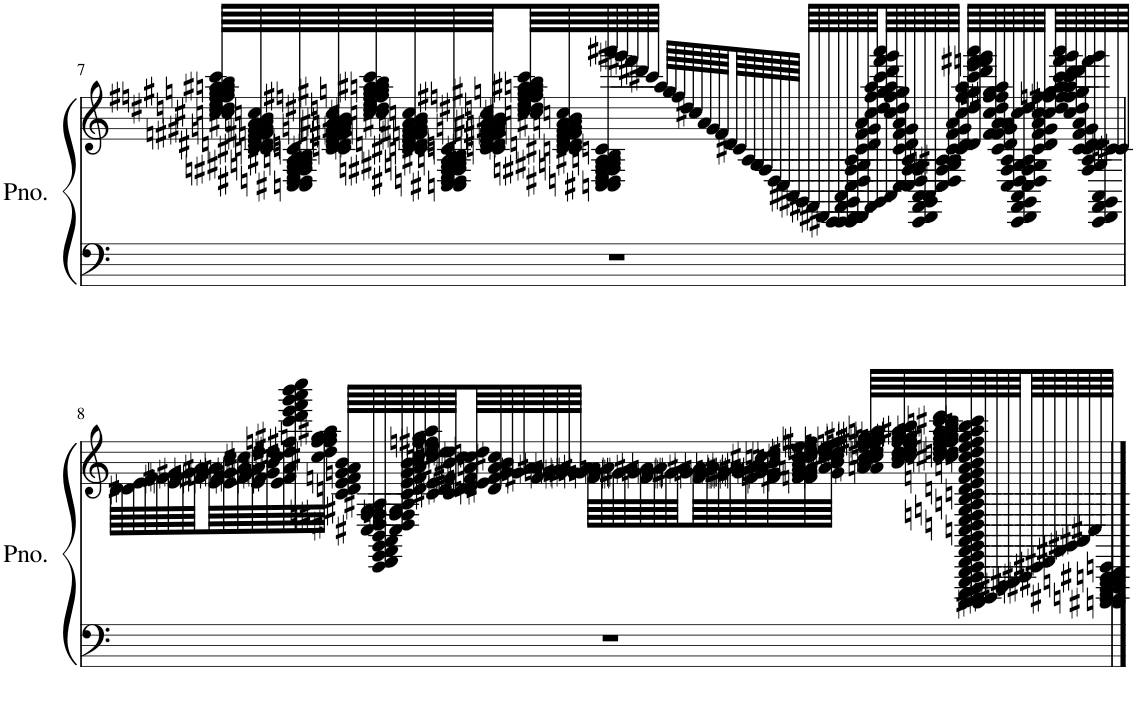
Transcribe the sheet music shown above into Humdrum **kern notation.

**kern	**kern
*part1	*part1
*staff2	*staff1
*I"Piano	*
*I'Pno.	*
!!LO:PB:g=z
*clefF4	*clefG2
*k[]	*k[]
*M4/4	*M4/4
=7	=7
1r	64ccn/ 64cc#X/ 64ddn/ 64dd#X/ 64ee/ 64ffn/ 64ff#X/ 64ggn/ 64gg#X/ 64aan/ 64aa#X/ 64bb/ 64ccc/LLLL
.	64cn/ 64c#X/ 64dn/ 64d#X/ 64e/ 64fn/ 64f#X/ 64gn/ 64g#X/ 64an/ 64a#X/ 64b/ 64ccn/
.	64Cn/ 64C#X/ 64Dn/ 64D#X/ 64E/ 64Fn/ 64F#X/ 64Gn/ 64G#X/ 64An/ 64A#X/ 64B/ 64cn/
.	64cn/ 64c#X/ 64dn/ 64d#X/ 64e/ 64fn/ 64f#X/ 64gn/ 64g#X/ 64an/ 64a#X/ 64b/ 64cc/
.	64ccn/ 64cc#X/ 64ddn/ 64dd#X/ 64ee/ 64ffn/ 64ff#X/ 64ggn/ 64gg#X/ 64aan/ 64aa#X/ 64bb/ 64ccc/
.	64cn/ 64c#X/ 64dn/ 64d#X/ 64e/ 64fn/ 64f#X/ 64gn/ 64g#X/ 64an/ 64a#X/ 64b/ 64ccn/
.	64Cn/ 64C#X/ 64Dn/ 64D#X/ 64E/ 64Fn/ 64F#X/ 64Gn/ 64G#X/ 64An/ 64A#X/ 64B/ 64cn/
.	64cn/ 64c#X/ 64dn/ 64d#X/ 64e/ 64fn/ 64f#X/ 64gn/ 64g#X/ 64an/ 64a#X/ 64b/ 64cc/
.	64ccn/ 64cc#X/ 64ddn/ 64dd#X/ 64ee/ 64ffn/ 64ff#X/ 64ggn/ 64gg#X/ 64aan/ 64aa#X/ 64bb/ 64ccc/
.	64cn/ 64c#X/ 64dn/ 64d#X/ 64e/ 64fn/ 64f#X/ 64gn/ 64g#X/ 64an/ 64a#X/ 64b/ 64ccn/
.	64Cn/ 64C#X/ 64Dn/ 64D#X/ 64E/ 64Fn/ 64F#X/ 64Gn/ 64G#X/ 64An/ 64A#X/ 64B/ 64cn/
.	64aaa#X/
.	64ggg#X/
.	64fff#X/
.	64ddd#X/
.	64ccc#X/JJJJ
.	64aa#/LLLL
.	64gg#/
.	64ff#/
.	64dd#/
.	64cc#X/
.	64a#/
.	64g#/
.	64f#/
.	64d#/
.	64c#X/
.	64A#/
.	64G#/
.	64F#/
.	64D#/
.	64C#/
.	64AA#X/JJJJ
.	64GG#X/LLLL
.	64FF#X/
.	64DD#X/
.	64CC#X/
.	64CC#/ 64DD#/ 64FF#/ 64GG#/ 64AA#/
.	64CC#/ 64C#/ 64D#/ 64F#/ 64G#/ 64A#/
.	64DD#/ 64c#/ 64d#/ 64f#/ 64g#/ 64a#/
.	64FF#/ 64cc#/ 64dd#/ 64ff#/ 64gg#/ 64aa#/
.	64GG#/ 64ccc#/ 64ddd#/ 64fff#/ 64ggg#/ 64aaa#/
.	64AA#/ 64cc#/ 64dd#/ 64ff#/ 64gg#/ 64aa#/
.	64C#/ 64c#/ 64d#/ 64f#/ 64g#/ 64a#/
.	64C#/ 64D#/ 64F#/ 64G#/ 64A#/
.	64CC#/ 64DD#/ 64FF#/ 64GG#/ 64AA#/ 64F#/
.	64AA#/
.	64C#/ 64D#/ 64F#/ 64G#/ 64An/ 64A#X/
.	64A#/ 64c#/ 64d#/ 64f#/ 64g#/ 64a#/JJJJ
.	64c#/ 64cc#/ 64dd#/ 64ff#/ 64gg#/ 64aa#/LLLL
.	64d#/ 64ccc#/ 64ddd#/ 64eee/ 64fffn/ 64fff#X/ 64ggg#/ 64aaa#/
.	64f#/ 64cc#/ 64dd#/ 64ffn/ 64ff#X/ 64gg#/ 64aa#/
.	64c#/ 64d#/ 64f#/ 64g#/ 64a#/
.	64C#/ 64D#/ 64F#/ 64G#/ 64A#/ 64a#/
.	64CC#/ 64DD#/ 64FF#/ 64GG#/ 64AA#/ 64cc#/
.	64C#/ 64D#/ 64F#/ 64G#/ 64A#/ 64dd#/
.	64c#/ 64d#/ 64f#/ 64g#/ 64a#/ 64cc#/ 64ff#/
.	64cc#/ 64dd#/ 64ffn/ 64ff#X/ 64gg#/ 64aa#/
.	64aa#/ 64ccc#/ 64ddd#/ 64fff#/ 64ggg#/ 64aaa#/
.	64cc#/ 64dd#/ 64ff#/ 64gg#/ 64aa#/ 64ccc#/
.	64c#/ 64d#/ 64f#/ 64g#/ 64a#/ 64ddd#/
.	64F#/ 64G#/ 64A#/ 64c#/ 64d#/ 64fff#/
.	64CC#/ 64DD#/ 64FF#/ 64GG#/ 64AA#/ 64ggg#/
.	64cn/
.	64c#X/JJJJ
!!LO:LB:g=z
=8	=8
1r	64d\LLLL
.	64d#X\
.	64e\
.	64f\
.	64f#X\
.	64e\ 64g\
.	64fn\ 64g#X\
.	64f#X\ 64a\
.	64e\ 64gn\ 64a#X\
.	64e\ 64fn\ 64g#X\ 64cc\
.	64f#X\ 64an\ 64cc#X\
.	64e\ 64gn\ 64a#X\ 64dd\
.	64fn\ 64g#X\ 64b\ 64dd#X\
.	64e\ 64f#X\ 64an\ 64ccn\ 64dd#\ 64ff\
.	64ccc\ 64ddd\ 64eee\ 64fff\ 64ggg\ 64aaa\ 64bbb\ 64cccc\
.	64cc#X\ 64dd#\ 64ffn\ 64ff#X\ 64ggn\ 64gg#X\ 64aa#X\JJJJ
.	64c/ 64dn/ 64e/ 64fn/ 64gn/ 64a/ 64b/LLLL
.	64C#X/ 64D#X/ 64Fn/ 64F#X/ 64G#X/ 64A#X/
.	64CC/ 64DD/ 64EE/ 64FF/ 64GG/ 64AA/ 64BB/
.	64C#/ 64D#/ 64Fn/ 64F#X/ 64G#/ 64A#/
.	64c/ 64d/ 64e/ 64f/ 64g/ 64a/ 64b/
.	64cc#/ 64dd#/ 64ffn/ 64ff#X/ 64gg#/ 64aa#/
.	64c/ 64d/ 64e/ 64ccn/ 64ddn/ 64ee/
.	64c#X/ 64d#X/ 64f/ 64b/ 64cc#X/ 64dd#X/
.	64dn/ 64e/ 64f#X/ 64a#X/ 64ccn/ 64ddn/
.	64d#X/ 64fn/ 64g#X/ 64an/ 64b/ 64cc#X/
.	64g#/
.	64gn/ 64a/
.	64f#X/ 64g#X/ 64a#X/
.	64gn/ 64an/
.	64g#X/
.	64gn/ 64a/JJJJ
.	64f#\ 64g#X\ 64a#X\LLLL
.	64gn\ 64an\
.	64g#X\
.	64gn\ 64a\
.	64f#\ 64g#X\ 64a#X\
.	64gn\ 64an\
.	64g#X\
.	64gn\ 64a\
.	64f#\ 64g#X\ 64a#X\
.	64gn\ 64an\
.	64g#X\
.	64gn\ 64a\
.	64f#\ 64g#X\ 64a#X\
.	64fn\ 64gn\ 64g#X\ 64an\ 64b\ 64ccn\ 64dd\
.	64fn\ 64f#X\ 64gn\ 64g#X\ 64an\ 64a#X\ 64b\ 64ccn\ 64cc#X\ 64dd#X\ 64ee\ 64ffn\
.	64gn\ 64an\ 64b\ 64ccn\ 64cc#X\ 64ddn\ 64dd#X\ 64ee\ 64ff\JJJJ
.	64an/ 64a#X/ 64b/ 64ccn/ 64cc#X/ 64dd#/ 64ee/ 64ffn/ 64ff#X/ 64ggn/ 64gg#X/ 64aan/LLLL
.	64b/ 64ccn/ 64cc#X/ 64ddn/ 64dd#X/ 64ee/ 64ffn/ 64ff#X/ 64ggn/ 64gg#X/ 64aa/ 64bb/
.	64ccn/ 64cc#X/ 64ddn/ 64dd#X/ 64ee/ 64ffn/ 64ff#X/ 64ggn/ 64gg#X/ 64aan/ 64aa#X/ 64bb/ 64cccn/ 64ccc#X/ 64ddd/
.	64CCC/ 64DDD/ 64EEE/ 64FFF/ 64GGG/ 64AAA/ 64BBB/ 64CC/ 64DD/ 64EE/ 64FF/ 64GG/ 64AA/ 64BB/ 64Cn/ 64Dn/ 64E/ 64Fn/ 64Gn/ 64An/ 64B/ 64cn/ 64dn/ 64e/ 64fn/ 64g/ 64an/ 64b/ 64ccn/ 64ddn/ 64ee/ 64ffn/ 64ggn/ 64aan/ 64bb/ 64cccn/
.	64CCC#X/
.	64DDD#X/
.	64FFF#X/
.	64GGG#X/
.	64AAA#X/
.	64CC#X/
.	64DD#X/
.	64FF#X/
.	64GG#X/
.	64AA#X/
.	64C#X/
.	64CCCn/ 64CCC#X/ 64DDDn/ 64DDD#X/ 64EEE/ 64FFFn/ 64FFF#X/ 64GGGn/ 64GGG#X/ 64AAAn/ 64AAA#X/ 64BBB/ 64CCn/JJJJ
==	==
*-	*-
